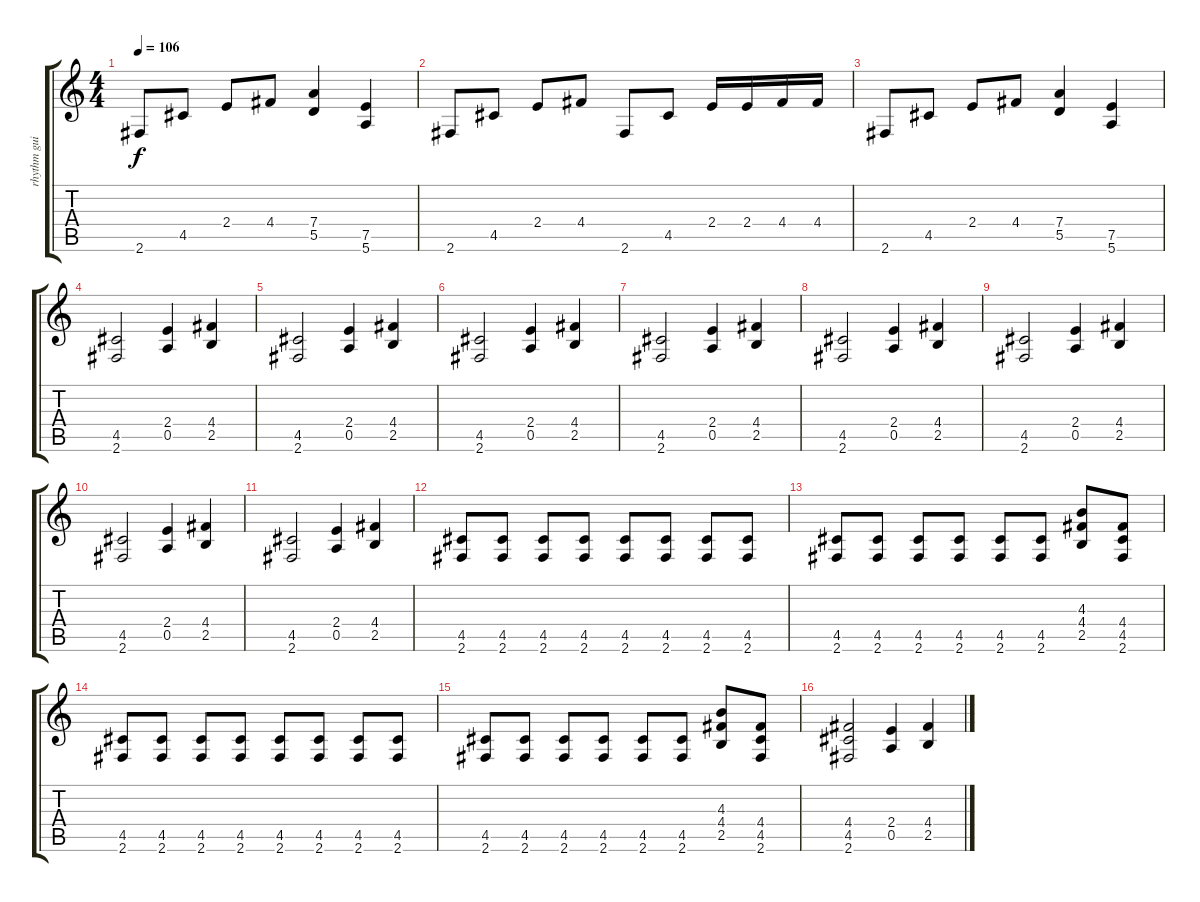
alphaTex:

\track ("rhythm guitar" "rhythm gui") {instrument distortionguitar}
\staff {score tabs}
\tuning (E4 B3 G3 D3 A2 E2) {hide}
\ts (4 4)
\tempo 106
\clef g2
\ks c
2.6.8{dy f} 4.5.8 2.4.8 4.4.8 (7.4 5.5).4 (7.5 5.6).4 |
2.6.8 4.5.8 2.4.8 4.4.8 2.6.8 4.5.8 2.4.16 2.4.16 4.4.16 4.4.16 |
2.6.8 4.5.8 2.4.8 4.4.8 (7.4 5.5).4 (7.5 5.6).4 |
(4.5 2.6).2 (2.4 0.5).4 (4.4 2.5).4 |
(4.5 2.6).2 (2.4 0.5).4 (4.4 2.5).4 |
(4.5 2.6).2 (2.4 0.5).4 (4.4 2.5).4 |
(4.5 2.6).2 (2.4 0.5).4 (4.4 2.5).4 |
(4.5 2.6).2 (2.4 0.5).4 (4.4 2.5).4 |
(4.5 2.6).2 (2.4 0.5).4 (4.4 2.5).4 |
(4.5 2.6).2 (2.4 0.5).4 (4.4 2.5).4 |
(4.5 2.6).2 (2.4 0.5).4 (4.4 2.5).4 |
(4.5 2.6).8 (4.5 2.6).8 (4.5 2.6).8 (4.5 2.6).8 (4.5 2.6).8 (4.5 2.6).8 (4.5 2.6).8 (4.5 2.6).8 |
(4.5 2.6).8 (4.5 2.6).8 (4.5 2.6).8 (4.5 2.6).8 (4.5 2.6).8 (4.5 2.6).8 (4.3 4.4 2.5).8 (4.4 4.5 2.6).8 |
(4.5 2.6).8 (4.5 2.6).8 (4.5 2.6).8 (4.5 2.6).8 (4.5 2.6).8 (4.5 2.6).8 (4.5 2.6).8 (4.5 2.6).8 |
(4.5 2.6).8 (4.5 2.6).8 (4.5 2.6).8 (4.5 2.6).8 (4.5 2.6).8 (4.5 2.6).8 (4.3 4.4 2.5).8 (4.4 4.5 2.6).8 |
(4.4 4.5 2.6).2 (2.4 0.5).4 (4.4 2.5).4
